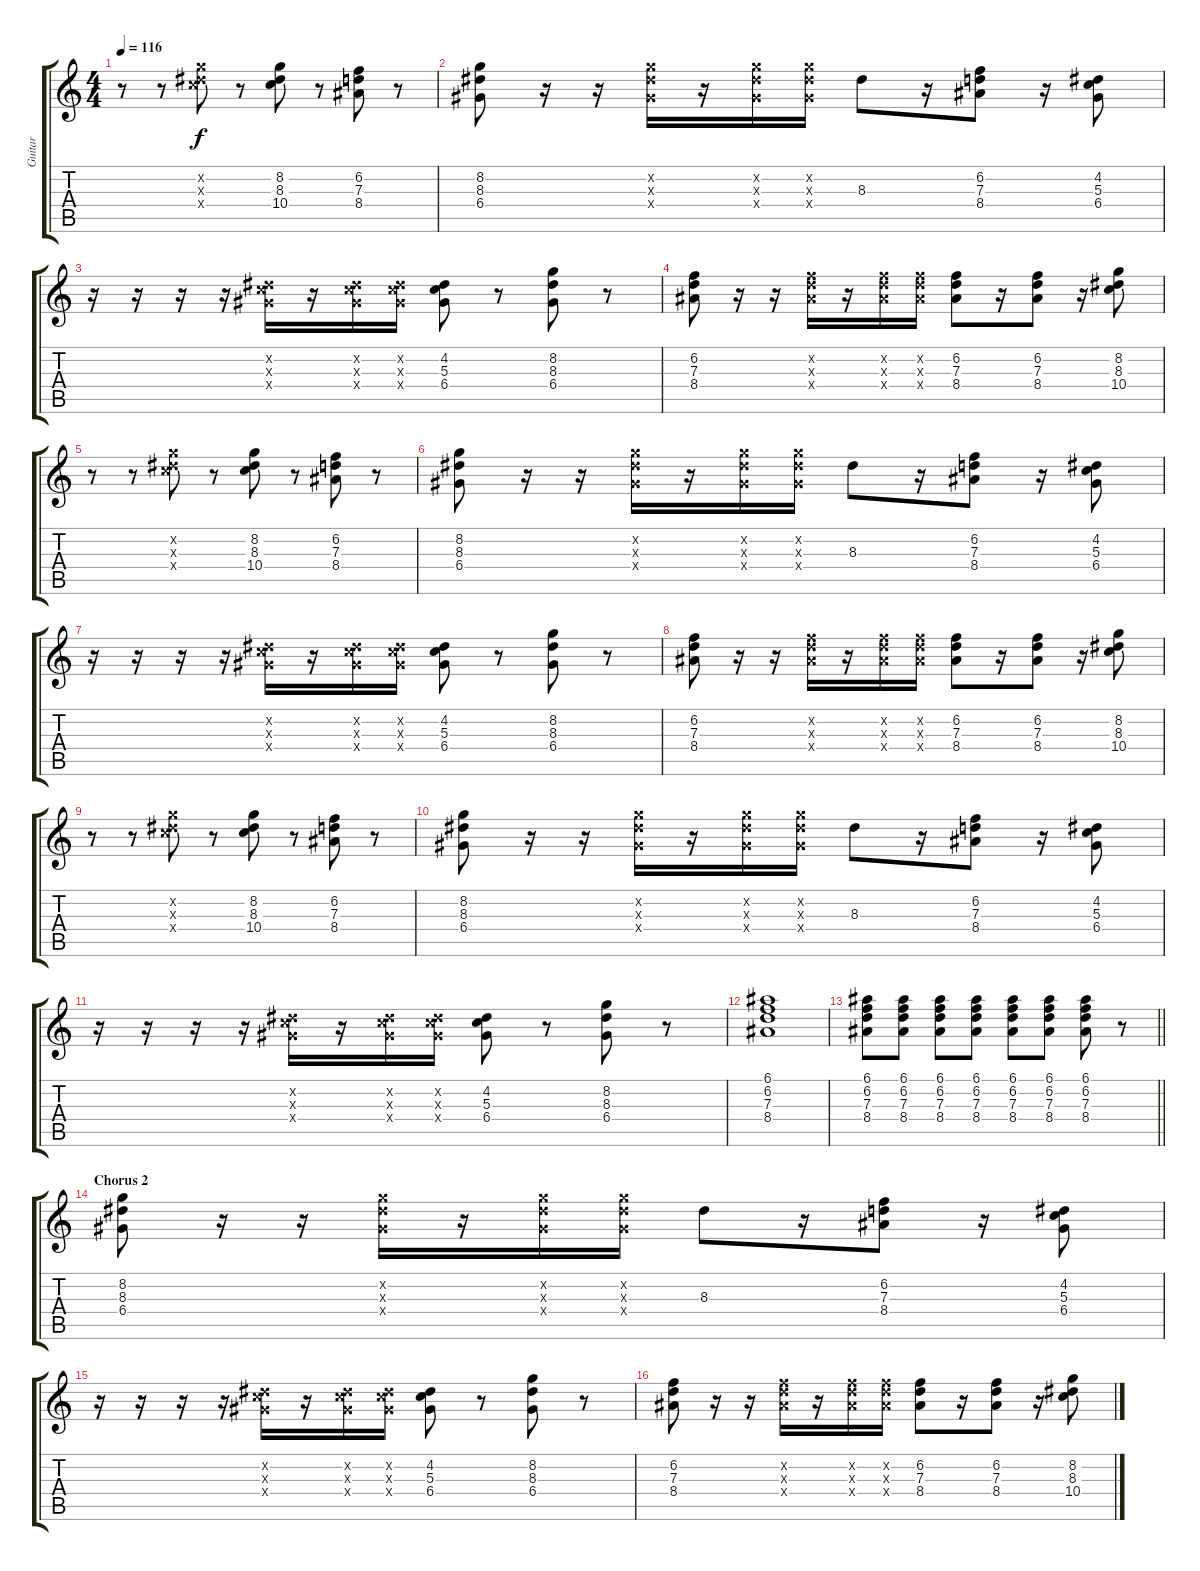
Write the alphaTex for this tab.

\track ("Guitar" "Guitar") {instrument acousticguitarsteel}
\staff {score tabs}
\tuning (E4 B3 G3 D3 A2 E2) {hide}
\ts (4 4)
\tempo 116
\clef g2
\ks c
r.8{dy f} r.8 (8.2{x} 8.3{x} 10.4{x}).8 r.8 (8.2 8.3 10.4).8 r.8 (6.2 7.3 8.4).8 r.8 |
(8.2 8.3 6.4).8 r.16 r.16 (8.2{x} 8.3{x} 6.4{x}).16 r.16 (8.2{x} 8.3{x} 6.4{x}).16 (8.2{x} 8.3{x} 6.4{x}).16 8.3.8 r.16 (6.2 7.3 8.4).8 r.16 (4.2 5.3 6.4).8 |
r.16 r.16 r.16 r.16 (4.2{x} 5.3{x} 6.4{x}).16 r.16 (4.2{x} 5.3{x} 6.4{x}).16 (4.2{x} 5.3{x} 6.4{x}).16 (4.2 5.3 6.4).8 r.8 (8.2 8.3 6.4).8 r.8 |
(6.2 7.3 8.4).8 r.16 r.16 (6.2{x} 7.3{x} 8.4{x}).16 r.16 (6.2{x} 7.3{x} 8.4{x}).16 (6.2{x} 7.3{x} 8.4{x}).16 (6.2 7.3 8.4).8 r.16 (6.2 7.3 8.4).8 r.16 (8.2 8.3 10.4).8 |
r.8 r.8 (8.2{x} 8.3{x} 10.4{x}).8 r.8 (8.2 8.3 10.4).8 r.8 (6.2 7.3 8.4).8 r.8 |
(8.2 8.3 6.4).8 r.16 r.16 (8.2{x} 8.3{x} 6.4{x}).16 r.16 (8.2{x} 8.3{x} 6.4{x}).16 (8.2{x} 8.3{x} 6.4{x}).16 8.3.8 r.16 (6.2 7.3 8.4).8 r.16 (4.2 5.3 6.4).8 |
r.16 r.16 r.16 r.16 (4.2{x} 5.3{x} 6.4{x}).16 r.16 (4.2{x} 5.3{x} 6.4{x}).16 (4.2{x} 5.3{x} 6.4{x}).16 (4.2 5.3 6.4).8 r.8 (8.2 8.3 6.4).8 r.8 |
(6.2 7.3 8.4).8 r.16 r.16 (6.2{x} 7.3{x} 8.4{x}).16 r.16 (6.2{x} 7.3{x} 8.4{x}).16 (6.2{x} 7.3{x} 8.4{x}).16 (6.2 7.3 8.4).8 r.16 (6.2 7.3 8.4).8 r.16 (8.2 8.3 10.4).8 |
r.8 r.8 (8.2{x} 8.3{x} 10.4{x}).8 r.8 (8.2 8.3 10.4).8 r.8 (6.2 7.3 8.4).8 r.8 |
(8.2 8.3 6.4).8 r.16 r.16 (8.2{x} 8.3{x} 6.4{x}).16 r.16 (8.2{x} 8.3{x} 6.4{x}).16 (8.2{x} 8.3{x} 6.4{x}).16 8.3.8 r.16 (6.2 7.3 8.4).8 r.16 (4.2 5.3 6.4).8 |
r.16 r.16 r.16 r.16 (4.2{x} 5.3{x} 6.4{x}).16 r.16 (4.2{x} 5.3{x} 6.4{x}).16 (4.2{x} 5.3{x} 6.4{x}).16 (4.2 5.3 6.4).8 r.8 (8.2 8.3 6.4).8 r.8 |
(6.1 6.2 7.3 8.4).1 |
\barLineRight lightlight
(6.1 6.2 7.3 8.4).8 (6.1 6.2 7.3 8.4).8 (6.1 6.2 7.3 8.4).8 (6.1 6.2 7.3 8.4).8 (6.1 6.2 7.3 8.4).8 (6.1 6.2 7.3 8.4).8 (6.1 6.2 7.3 8.4).8 r.8 |
\section ("" "Chorus 2")
(8.2 8.3 6.4).8 r.16 r.16 (8.2{x} 8.3{x} 6.4{x}).16 r.16 (8.2{x} 8.3{x} 6.4{x}).16 (8.2{x} 8.3{x} 6.4{x}).16 8.3.8 r.16 (6.2 7.3 8.4).8 r.16 (4.2 5.3 6.4).8 |
r.16 r.16 r.16 r.16 (4.2{x} 5.3{x} 6.4{x}).16 r.16 (4.2{x} 5.3{x} 6.4{x}).16 (4.2{x} 5.3{x} 6.4{x}).16 (4.2 5.3 6.4).8 r.8 (8.2 8.3 6.4).8 r.8 |
(6.2 7.3 8.4).8 r.16 r.16 (6.2{x} 7.3{x} 8.4{x}).16 r.16 (6.2{x} 7.3{x} 8.4{x}).16 (6.2{x} 7.3{x} 8.4{x}).16 (6.2 7.3 8.4).8 r.16 (6.2 7.3 8.4).8 r.16 (8.2 8.3 10.4).8
